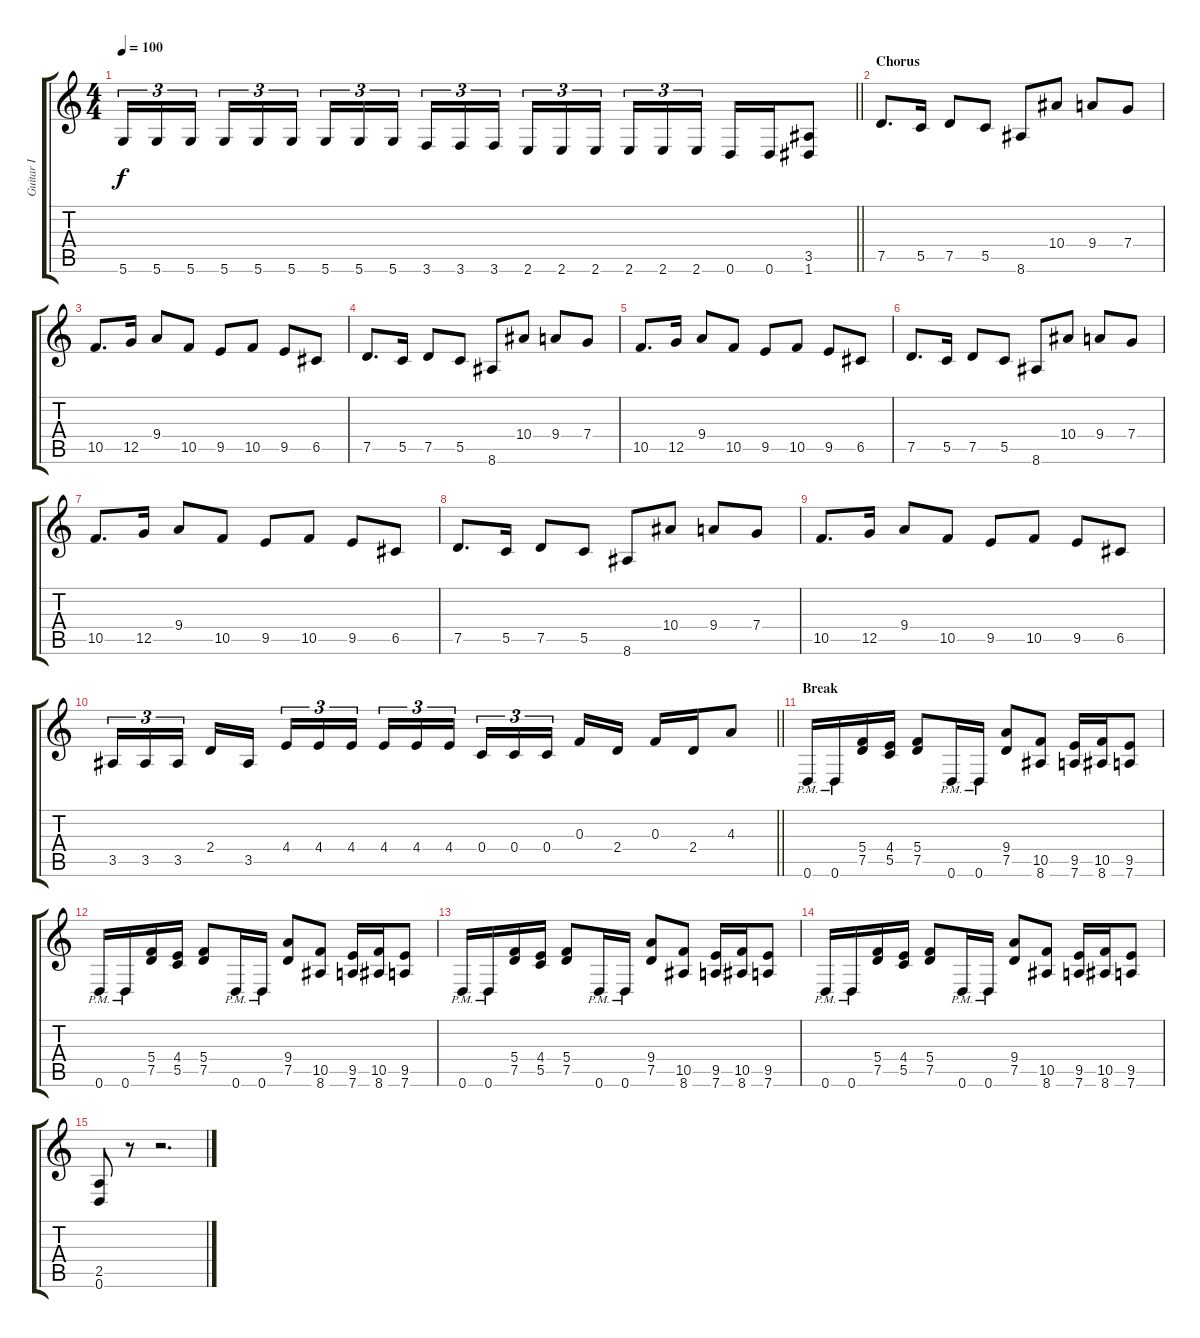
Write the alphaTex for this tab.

\track ("Guitar I" "Guitar I") {instrument distortionguitar}
\staff {score tabs}
\tuning (D4 A3 F3 C3 G2 D2) {hide}
\ts (4 4)
\tempo 100
\clef g2
\barLineRight lightlight
\ks c
5.6.16{tu (3 2) dy f} 5.6.16{tu (3 2)} 5.6.16{tu (3 2) beam splitsecondary} 5.6.16{tu (3 2)} 5.6.16{tu (3 2)} 5.6.16{tu (3 2)} 5.6.16{tu (3 2)} 5.6.16{tu (3 2)} 5.6.16{tu (3 2) beam splitsecondary} 3.6.16{tu (3 2)} 3.6.16{tu (3 2)} 3.6.16{tu (3 2)} 2.6.16{tu (3 2)} 2.6.16{tu (3 2)} 2.6.16{tu (3 2) beam splitsecondary} 2.6.16{tu (3 2)} 2.6.16{tu (3 2)} 2.6.16{tu (3 2)} 0.6.16 0.6.16 (3.5 1.6).8 |
\section ("" "Chorus")
7.5.8{d} 5.5.16 7.5.8 5.5.8 8.6.8 10.4.8 9.4.8 7.4.8 |
10.5.8{d} 12.5.16 9.4.8 10.5.8 9.5.8 10.5.8 9.5.8 6.5.8 |
7.5.8{d} 5.5.16 7.5.8 5.5.8 8.6.8 10.4.8 9.4.8 7.4.8 |
10.5.8{d} 12.5.16 9.4.8 10.5.8 9.5.8 10.5.8 9.5.8 6.5.8 |
7.5.8{d} 5.5.16 7.5.8 5.5.8 8.6.8 10.4.8 9.4.8 7.4.8 |
10.5.8{d} 12.5.16 9.4.8 10.5.8 9.5.8 10.5.8 9.5.8 6.5.8 |
7.5.8{d} 5.5.16 7.5.8 5.5.8 8.6.8 10.4.8 9.4.8 7.4.8 |
10.5.8{d} 12.5.16 9.4.8 10.5.8 9.5.8 10.5.8 9.5.8 6.5.8 |
\barLineRight lightlight
3.5.16{tu (3 2)} 3.5.16{tu (3 2)} 3.5.16{tu (3 2) beam splitsecondary} 2.4.16 3.5.16 4.4.16{tu (3 2)} 4.4.16{tu (3 2)} 4.4.16{tu (3 2) beam splitsecondary} 4.4.16{tu (3 2)} 4.4.16{tu (3 2)} 4.4.16{tu (3 2)} 0.4.16{tu (3 2)} 0.4.16{tu (3 2)} 0.4.16{tu (3 2) beam splitsecondary} 0.3.16 2.4.16 0.3.16 2.4.16 4.3.8 |
\section ("" "Break")
0.6{pm}.16 0.6{pm}.16 (5.4 7.5).16 (4.4 5.5).16 (5.4 7.5).8 0.6{pm}.16 0.6{pm}.16 (9.4 7.5).8 (10.5 8.6).8 (9.5 7.6).16 (10.5 8.6).16 (9.5 7.6).8 |
0.6{pm}.16 0.6{pm}.16 (5.4 7.5).16 (4.4 5.5).16 (5.4 7.5).8 0.6{pm}.16 0.6{pm}.16 (9.4 7.5).8 (10.5 8.6).8 (9.5 7.6).16 (10.5 8.6).16 (9.5 7.6).8 |
0.6{pm}.16 0.6{pm}.16 (5.4 7.5).16 (4.4 5.5).16 (5.4 7.5).8 0.6{pm}.16 0.6{pm}.16 (9.4 7.5).8 (10.5 8.6).8 (9.5 7.6).16 (10.5 8.6).16 (9.5 7.6).8 |
0.6{pm}.16 0.6{pm}.16 (5.4 7.5).16 (4.4 5.5).16 (5.4 7.5).8 0.6{pm}.16 0.6{pm}.16 (9.4 7.5).8 (10.5 8.6).8 (9.5 7.6).16 (10.5 8.6).16 (9.5 7.6).8 |
(2.5 0.6).8 r.8 r.2{d}
